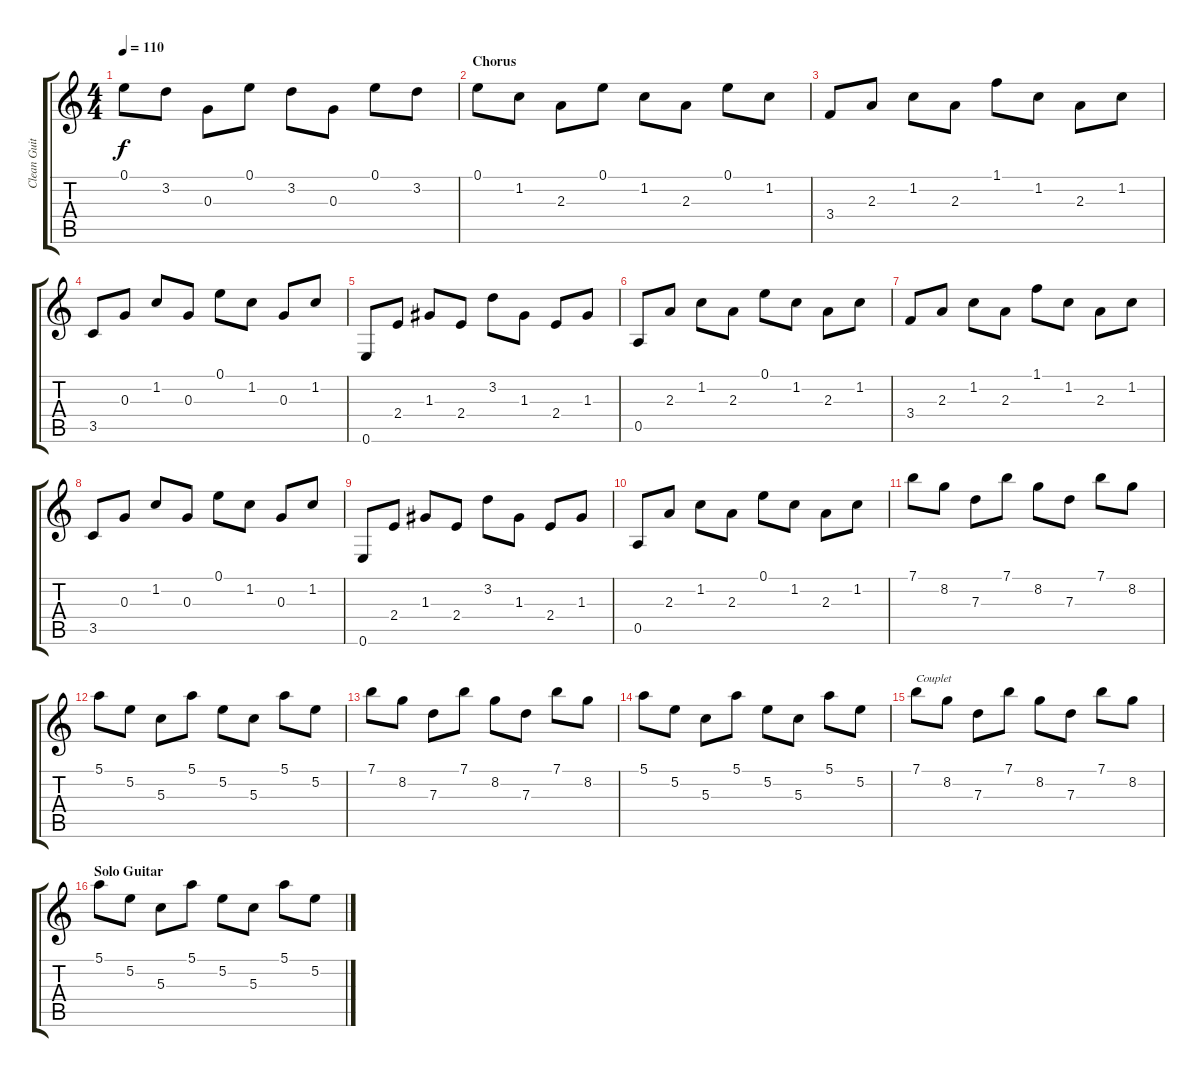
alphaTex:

\track ("Clean Guitar 1" "Clean Guit") {instrument electricguitarmuted}
\staff {score tabs}
\tuning (E4 B3 G3 D3 A2 E2) {hide}
\ts (4 4)
\tempo 110
\clef g2
\ks c
0.1.8{dy f} 3.2.8 0.3.8 0.1.8 3.2.8 0.3.8 0.1.8 3.2.8 |
\section ("" "Chorus")
0.1.8 1.2.8 2.3.8 0.1.8 1.2.8 2.3.8 0.1.8 1.2.8 |
3.4.8 2.3.8 1.2.8 2.3.8 1.1.8 1.2.8 2.3.8 1.2.8 |
3.5.8 0.3.8 1.2.8 0.3.8 0.1.8 1.2.8 0.3.8 1.2.8 |
0.6.8 2.4.8 1.3.8 2.4.8 3.2.8 1.3.8 2.4.8 1.3.8 |
0.5.8 2.3.8 1.2.8 2.3.8 0.1.8 1.2.8 2.3.8 1.2.8 |
3.4.8 2.3.8 1.2.8 2.3.8 1.1.8 1.2.8 2.3.8 1.2.8 |
3.5.8 0.3.8 1.2.8 0.3.8 0.1.8 1.2.8 0.3.8 1.2.8 |
0.6.8 2.4.8 1.3.8 2.4.8 3.2.8 1.3.8 2.4.8 1.3.8 |
0.5.8 2.3.8 1.2.8 2.3.8 0.1.8 1.2.8 2.3.8 1.2.8 |
7.1.8 8.2.8 7.3.8 7.1.8 8.2.8 7.3.8 7.1.8 8.2.8 |
5.1.8 5.2.8 5.3.8 5.1.8 5.2.8 5.3.8 5.1.8 5.2.8 |
7.1.8 8.2.8 7.3.8 7.1.8 8.2.8 7.3.8 7.1.8 8.2.8 |
5.1.8 5.2.8 5.3.8 5.1.8 5.2.8 5.3.8 5.1.8 5.2.8 |
7.1.8{txt "Couplet"} 8.2.8 7.3.8 7.1.8 8.2.8 7.3.8 7.1.8 8.2.8 |
\section ("" "Solo Guitar")
5.1.8 5.2.8 5.3.8 5.1.8 5.2.8 5.3.8 5.1.8 5.2.8
